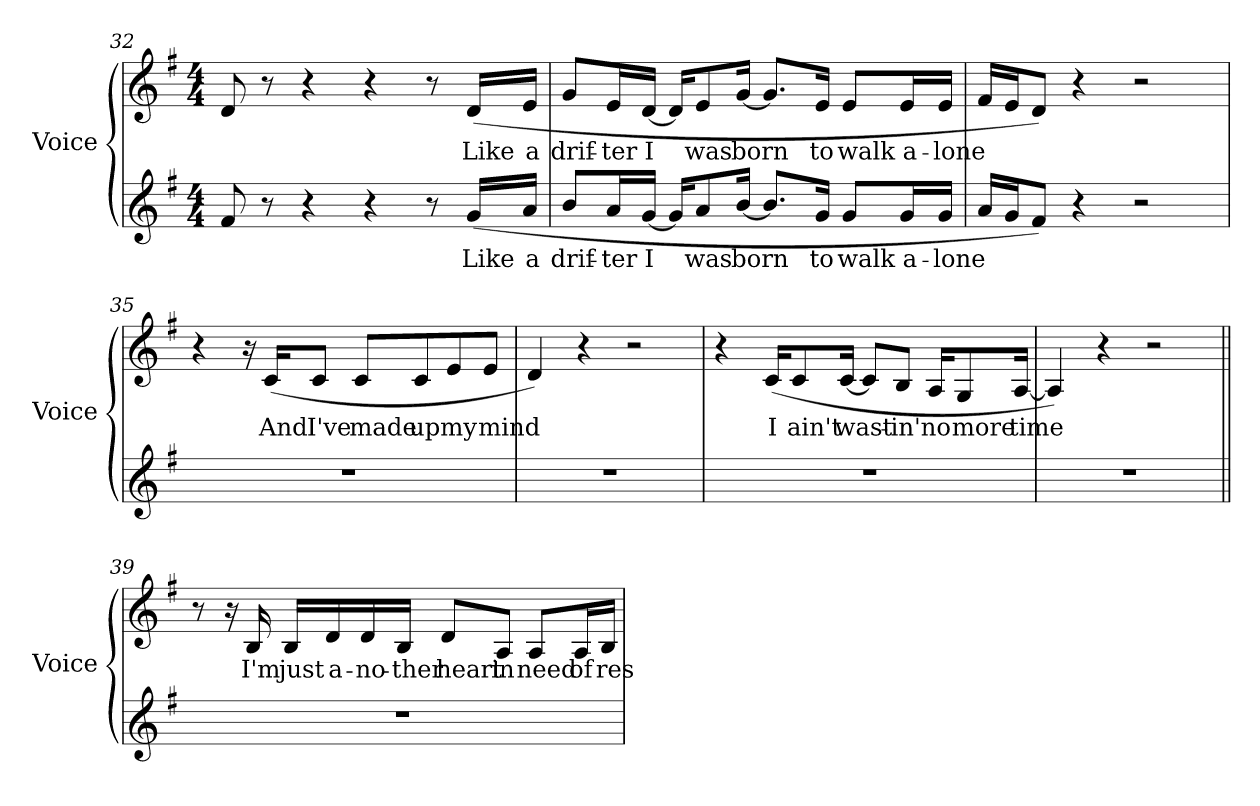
**kern	**text	**kern	**text
*part2	*part2	*part1	*part1
*staff2	*staff2	*staff1	*staff1
*I"Voice	*	*I"Voice	*
*I'Voice	*	*I'Voice	*
*clefG2	*	*clefG2	*
*k[f#]	*	*k[f#]	*
*G:	*	*G:	*
*M4/4	*	*M4/4	*
=32	=32	=32	=32
8f#i/	.	8di/	.
8r	.	8r	.
4r	.	4r	.
4r	.	4r	.
8r	.	8r	.
!	!LO:LY:b:color=#000000	!	!
!	!	!	!LO:LY:b:color=#000000
(16gi/LL	Like	(16di/LL	Like
!	!LO:LY:b:color=#000000	!	!
!	!	!	!LO:LY:b:color=#000000
16ai/JJ	a	16ei/JJ	a
=33	=33	=33	=33
!	!LO:LY:b:color=#000000	!	!
!	!	!	!LO:LY:b:color=#000000
8bi/L	drif-	8gi/L	drif-
!	!LO:LY:b:color=#000000	!	!
!	!	!	!LO:LY:b:color=#000000
16ai/L	-ter	16ei/L	-ter
!	!LO:LY:b:color=#000000	!	!
!	!	!	!LO:LY:b:color=#000000
[16gi/JJ	I	[16di/JJ	I
16gi/KL]	.	16di/KL]	.
!	!LO:LY:b:color=#000000	!	!
!	!	!	!LO:LY:b:color=#000000
8ai/	was	8ei/	was
!	!LO:LY:b:color=#000000	!	!
!	!	!	!LO:LY:b:color=#000000
[16bi/Jk	born	[16gi/Jk	born
8.bi/L]	.	8.gi/L]	.
!	!LO:LY:b:color=#000000	!	!
!	!	!	!LO:LY:b:color=#000000
16gi/Jk	to	16ei/Jk	to
!	!LO:LY:b:color=#000000	!	!
!	!	!	!LO:LY:b:color=#000000
8gi/L	walk	8ei/L	walk
!	!LO:LY:b:color=#000000	!	!
!	!	!	!LO:LY:b:color=#000000
16gi/L	a-	16ei/L	a-
!	!LO:LY:b:color=#000000	!	!
!	!	!	!LO:LY:b:color=#000000
16gi/JJ	-lone	16ei/JJ	-lone
!!LO:LB:g=z
=34	=34	=34	=34
16ai/LL	.	16f#i/LL	.
16gi/J	.	16ei/J	.
8f#i/J)	.	8di/J)	.
4r	.	4r	.
2r	.	2r	.
=35	=35	=35	=35
1r	.	4r	.
.	.	16r	.
!	!	!	!LO:LY:b:color=#000000
.	.	(16ci/KL	And
!	!	!	!LO:LY:b:color=#000000
.	.	8ci/J	I've
!	!	!	!LO:LY:b:color=#000000
.	.	8ci/L	made
!	!	!	!LO:LY:b:color=#000000
.	.	8ci/	up
!	!	!	!LO:LY:b:color=#000000
.	.	8ei/	my
!	!	!	!LO:LY:b:color=#000000
.	.	8ei/J	mind
=36	=36	=36	=36
1r	.	4di/)	.
.	.	4r	.
.	.	2r	.
=37	=37	=37	=37
1r	.	4r	.
!	!	!	!LO:LY:b:color=#000000
.	.	(16ci/KL	I
!	!	!	!LO:LY:b:color=#000000
.	.	8ci/	ain't
!	!	!	!LO:LY:b:color=#000000
.	.	[16ci/Jk	wast-
.	.	8ci/L]	.
!	!	!	!LO:LY:b:color=#000000
.	.	8Bi/J	-in'
!	!	!	!LO:LY:b:color=#000000
.	.	16Ai/KL	no
!	!	!	!LO:LY:b:color=#000000
.	.	8Gi/	more
!	!	!	!LO:LY:b:color=#000000
.	.	[16Ai/Jk	time
!!LO:LB:g=z
=38	=38	=38	=38
1r	.	4Ai/])	.
.	.	4r	.
.	.	2r	.
=39||	=39||	=39||	=39||
1r	.	8r	.
.	.	16r	.
!	!	!	!LO:LY:b:color=#000000
.	.	16Bi/	I'm
!	!	!	!LO:LY:b:color=#000000
.	.	16Bi/LL	just
!	!	!	!LO:LY:b:color=#000000
.	.	16di/	a-
!	!	!	!LO:LY:b:color=#000000
.	.	16di/	-no-
!	!	!	!LO:LY:b:color=#000000
.	.	16Bi/JJ	-ther
!	!	!	!LO:LY:b:color=#000000
.	.	8di/L	heart
!	!	!	!LO:LY:b:color=#000000
.	.	8Ai/J	in
!	!	!	!LO:LY:b:color=#000000
.	.	8Ai/L	need
!	!	!	!LO:LY:b:color=#000000
.	.	16Ai/L	of
!	!	!	!LO:LY:b:color=#000000
.	.	16Bi/JJ	res-
=	=	=	=
*-	*-	*-	*-
